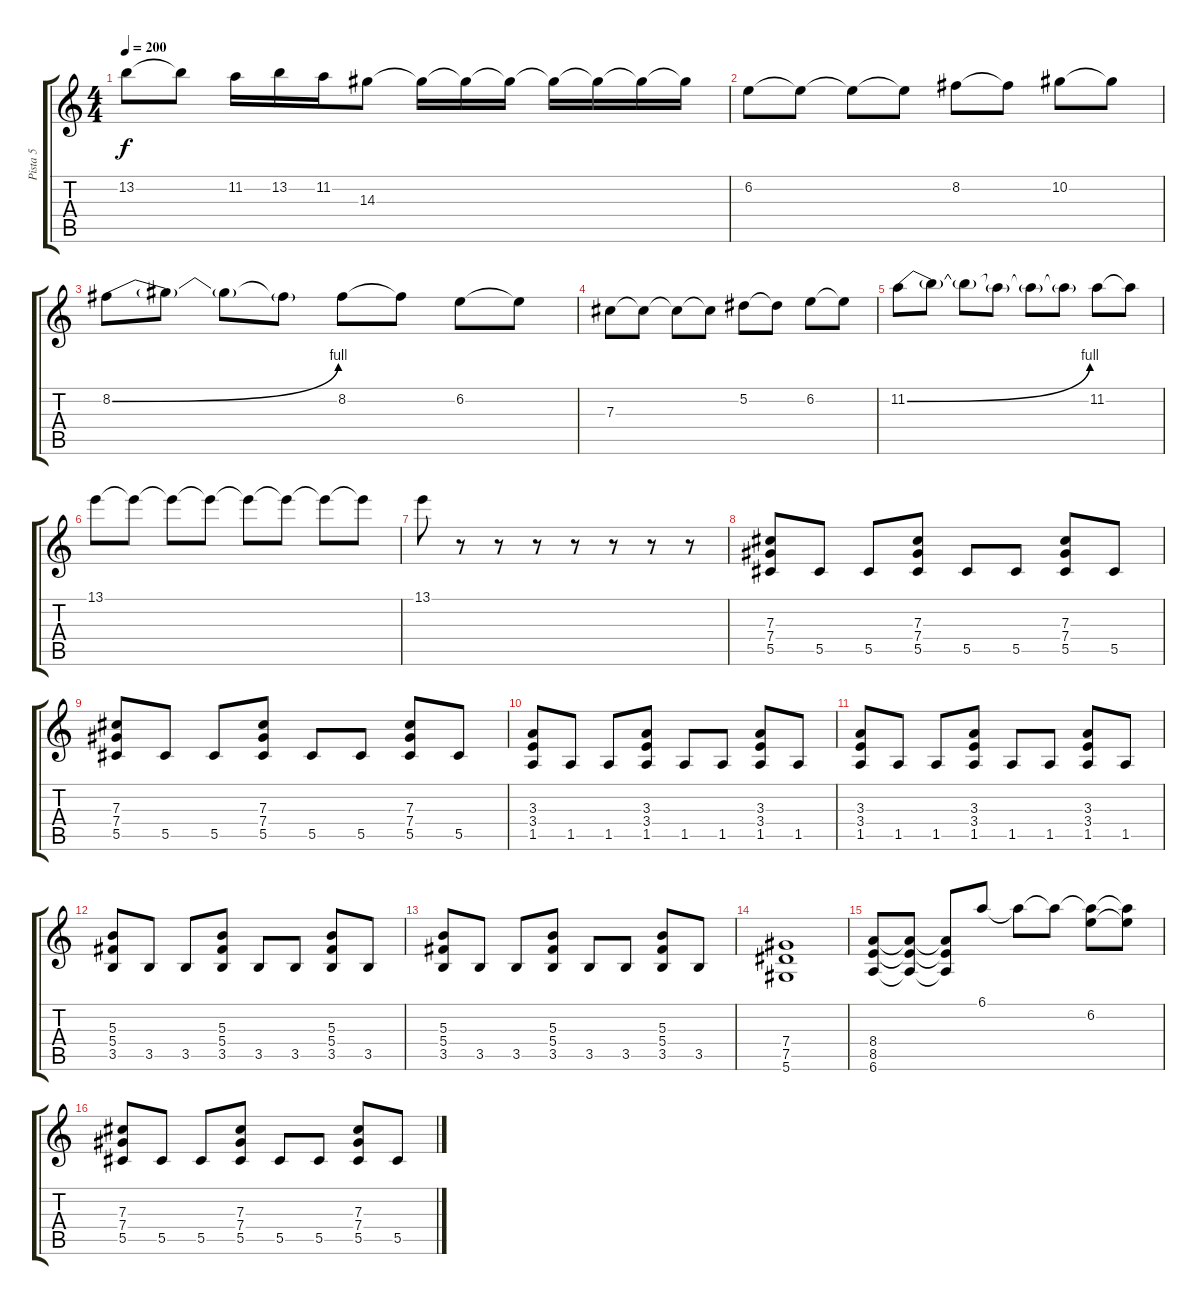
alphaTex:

\track ("Pista 5" "Pista 5") {instrument distortionguitar}
\staff {score tabs}
\tuning (Eb4 Bb3 Gb3 Db3 Ab2 Eb2) {hide}
\ts (4 4)
\tempo 200
\clef g2
\ks c
13.2.8{dy f} 13.2{t}.8 11.2.16 13.2.16 11.2.16 14.3.8 14.3{t}.16 14.3{t}.16 14.3{t}.16 14.3{t}.16 14.3{t}.16 14.3{t}.16 14.3{t}.16 |
6.2.8 6.2{t}.8 6.2{t}.8 6.2{t}.8 8.2.8 8.2{t}.8 10.2.8 10.2{t}.8 |
8.2{be (bend 0 0 60 4)}.8 8.2{t}.8 8.2{t}.8 8.2{t}.8 8.2.8 8.2{t}.8 6.2.8 6.2{t}.8 |
7.3.8 7.3{t}.8 7.3{t}.8 7.3{t}.8 5.2.8 5.2{t}.8 6.2.8 6.2{t}.8 |
11.2{be (bend 0 0 60 4)}.8 11.2{t}.8 11.2{t}.8 11.2{t}.8 11.2{t}.8 11.2{t}.8 11.2.8 11.2{t}.8 |
13.1.8 13.1{t}.8 13.1{t}.8 13.1{t}.8 13.1{t}.8 13.1{t}.8 13.1{t}.8 13.1{t}.8 |
13.1.8 r.8 r.8 r.8 r.8 r.8 r.8 r.8 |
(7.3 7.4 5.5).8 5.5.8 5.5.8 (7.3 7.4 5.5).8 5.5.8 5.5.8 (7.3 7.4 5.5).8 5.5.8 |
(7.3 7.4 5.5).8 5.5.8 5.5.8 (7.3 7.4 5.5).8 5.5.8 5.5.8 (7.3 7.4 5.5).8 5.5.8 |
(3.3 3.4 1.5).8 1.5.8 1.5.8 (3.3 3.4 1.5).8 1.5.8 1.5.8 (3.3 3.4 1.5).8 1.5.8 |
(3.3 3.4 1.5).8 1.5.8 1.5.8 (3.3 3.4 1.5).8 1.5.8 1.5.8 (3.3 3.4 1.5).8 1.5.8 |
(5.3 5.4 3.5).8 3.5.8 3.5.8 (5.3 5.4 3.5).8 3.5.8 3.5.8 (5.3 5.4 3.5).8 3.5.8 |
(5.3 5.4 3.5).8 3.5.8 3.5.8 (5.3 5.4 3.5).8 3.5.8 3.5.8 (5.3 5.4 3.5).8 3.5.8 |
(7.4 7.5 5.6).1 |
(8.4 8.5 6.6).8 (8.4{t} 8.5{t} 6.6{t}).8 (8.4{t} 8.5{t} 6.6{t}).8 6.1.8 6.1{t}.8 6.1{t}.8 (6.1{t} 6.2).8 (6.1{t} 6.2{t}).8 |
(7.3 7.4 5.5).8 5.5.8 5.5.8 (7.3 7.4 5.5).8 5.5.8 5.5.8 (7.3 7.4 5.5).8 5.5.8
